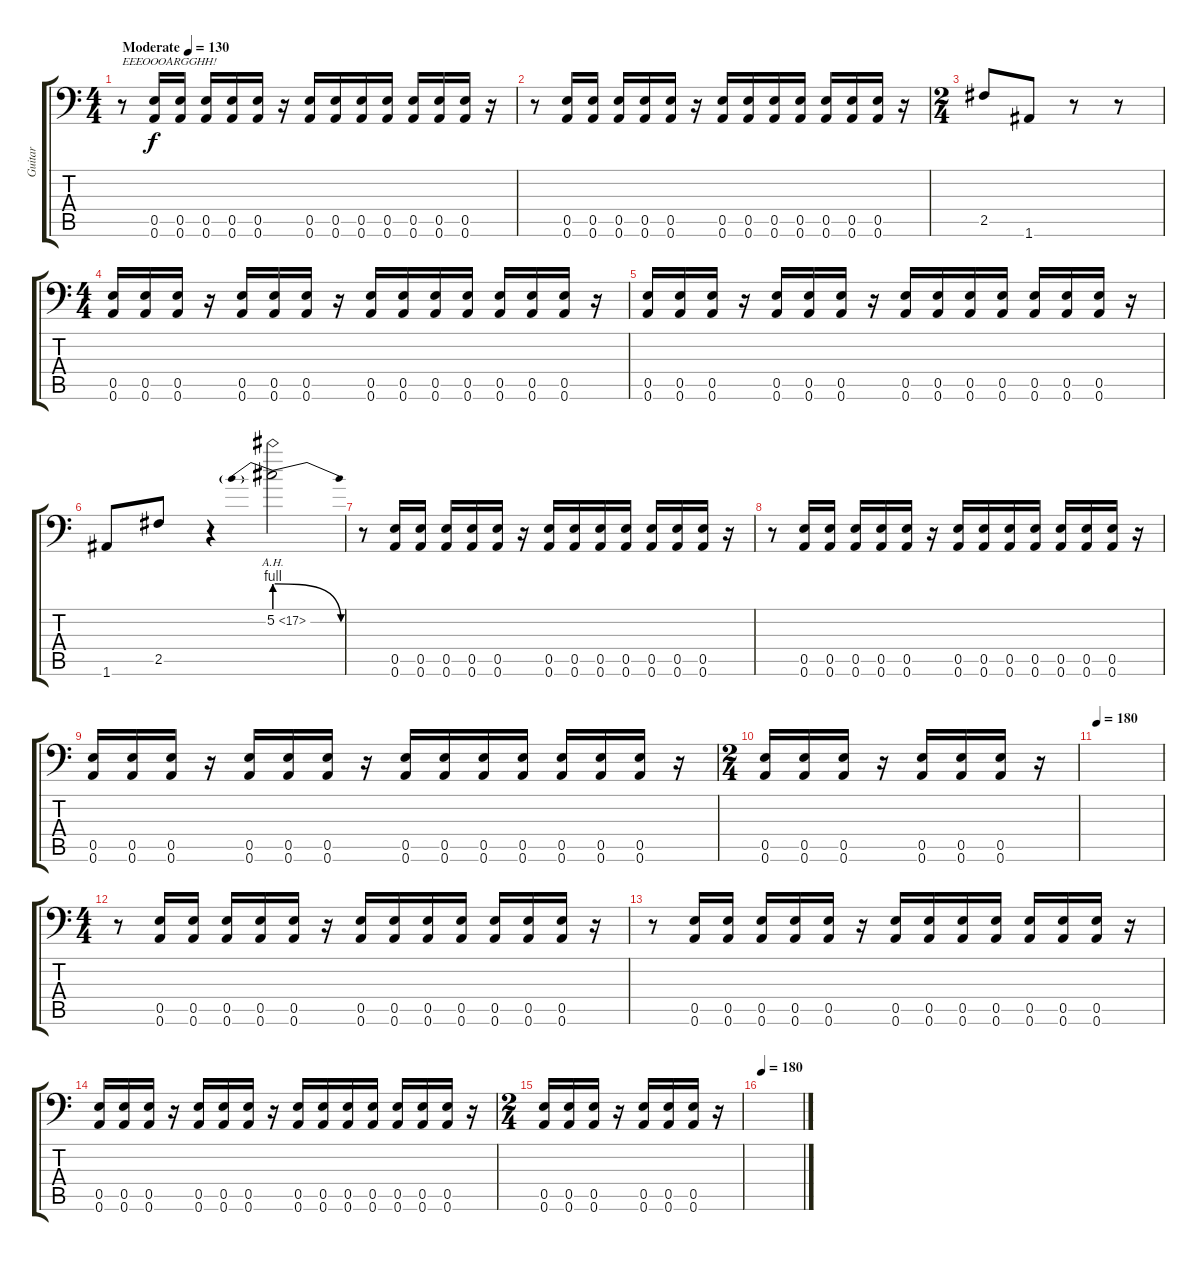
\track ("Guitar" "Guitar") {instrument distortionguitar}
\staff {score tabs}
\tuning (B3 Gb3 D3 A2 E2 A1) {hide}
\ts (4 4)
\tempo (130 "Moderate")
\clef f4
\ks c
r.8{txt "EEEOOOARGGHH!" dy f instrument distortionguitar} (0.5 0.6).16 (0.5 0.6).16 (0.5 0.6).16 (0.5 0.6).16 (0.5 0.6).16 r.16 (0.5 0.6).16 (0.5 0.6).16 (0.5 0.6).16 (0.5 0.6).16 (0.5 0.6).16 (0.5 0.6).16 (0.5 0.6).16 r.16 |
r.8 (0.5 0.6).16 (0.5 0.6).16 (0.5 0.6).16 (0.5 0.6).16 (0.5 0.6).16 r.16 (0.5 0.6).16 (0.5 0.6).16 (0.5 0.6).16 (0.5 0.6).16 (0.5 0.6).16 (0.5 0.6).16 (0.5 0.6).16 r.16 |
\ts (2 4)
2.5.8 1.6.8 r.8 r.8 |
\ts (4 4)
(0.5 0.6).16 (0.5 0.6).16 (0.5 0.6).16 r.16 (0.5 0.6).16 (0.5 0.6).16 (0.5 0.6).16 r.16 (0.5 0.6).16 (0.5 0.6).16 (0.5 0.6).16 (0.5 0.6).16 (0.5 0.6).16 (0.5 0.6).16 (0.5 0.6).16 r.16 |
(0.5 0.6).16 (0.5 0.6).16 (0.5 0.6).16 r.16 (0.5 0.6).16 (0.5 0.6).16 (0.5 0.6).16 r.16 (0.5 0.6).16 (0.5 0.6).16 (0.5 0.6).16 (0.5 0.6).16 (0.5 0.6).16 (0.5 0.6).16 (0.5 0.6).16 r.16 |
1.6.8 2.5.8 r.4 5.2{be (prebendrelease 0 4 60 0) ah 12}.2 |
r.8 (0.5 0.6).16 (0.5 0.6).16 (0.5 0.6).16 (0.5 0.6).16 (0.5 0.6).16 r.16 (0.5 0.6).16 (0.5 0.6).16 (0.5 0.6).16 (0.5 0.6).16 (0.5 0.6).16 (0.5 0.6).16 (0.5 0.6).16 r.16 |
r.8 (0.5 0.6).16 (0.5 0.6).16 (0.5 0.6).16 (0.5 0.6).16 (0.5 0.6).16 r.16 (0.5 0.6).16 (0.5 0.6).16 (0.5 0.6).16 (0.5 0.6).16 (0.5 0.6).16 (0.5 0.6).16 (0.5 0.6).16 r.16 |
(0.5 0.6).16 (0.5 0.6).16 (0.5 0.6).16 r.16 (0.5 0.6).16 (0.5 0.6).16 (0.5 0.6).16 r.16 (0.5 0.6).16 (0.5 0.6).16 (0.5 0.6).16 (0.5 0.6).16 (0.5 0.6).16 (0.5 0.6).16 (0.5 0.6).16 r.16 |
\ts (2 4)
(0.5 0.6).16 (0.5 0.6).16 (0.5 0.6).16 r.16 (0.5 0.6).16 (0.5 0.6).16 (0.5 0.6).16 r.16 |
\tempo 180
|
\ts (4 4)
r.8 (0.5 0.6).16 (0.5 0.6).16 (0.5 0.6).16 (0.5 0.6).16 (0.5 0.6).16 r.16 (0.5 0.6).16 (0.5 0.6).16 (0.5 0.6).16 (0.5 0.6).16 (0.5 0.6).16 (0.5 0.6).16 (0.5 0.6).16 r.16 |
r.8 (0.5 0.6).16 (0.5 0.6).16 (0.5 0.6).16 (0.5 0.6).16 (0.5 0.6).16 r.16 (0.5 0.6).16 (0.5 0.6).16 (0.5 0.6).16 (0.5 0.6).16 (0.5 0.6).16 (0.5 0.6).16 (0.5 0.6).16 r.16 |
(0.5 0.6).16 (0.5 0.6).16 (0.5 0.6).16 r.16 (0.5 0.6).16 (0.5 0.6).16 (0.5 0.6).16 r.16 (0.5 0.6).16 (0.5 0.6).16 (0.5 0.6).16 (0.5 0.6).16 (0.5 0.6).16 (0.5 0.6).16 (0.5 0.6).16 r.16 |
\ts (2 4)
(0.5 0.6).16 (0.5 0.6).16 (0.5 0.6).16 r.16 (0.5 0.6).16 (0.5 0.6).16 (0.5 0.6).16 r.16 |
\tempo 180
